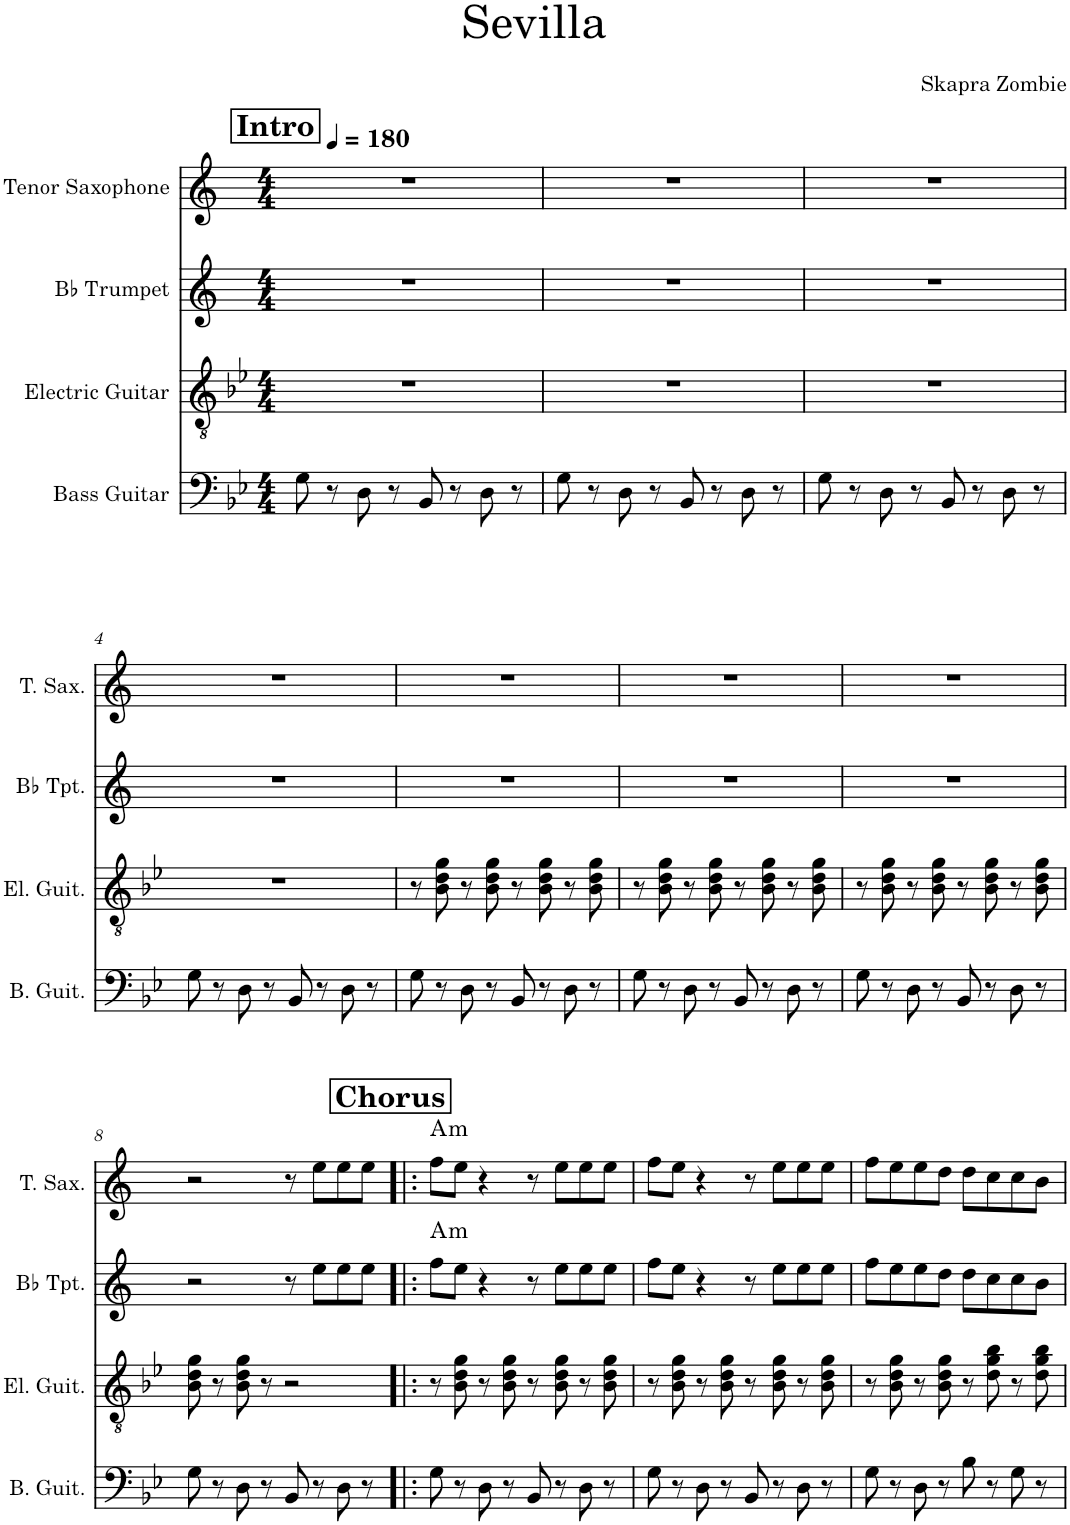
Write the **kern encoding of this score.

**kern	**kern	**kern	**harte	**kern	**harte
*part4	*part3	*part2	*part2	*part1	*part1
*staff4	*staff3	*staff2	*	*staff1	*
*I"Bass Guitar	*I"Electric Guitar	*I"Bb Trumpet	*	*I"Tenor Saxophone	*
*I'B. Guit.	*I'El. Guit.	*I'Bb Tpt.	*	*I'T. Sax.	*
*clefF4	*clefGv2	*clefG2	*	*clefG2	*
*Trd7c12	*	*Trd1c2	*	*Trd8c14	*
*k[b-e-]	*k[b-e-]	*k[]	*	*k[]	*
*M4/4	*M4/4	*M4/4	*	*M4/4	*
*MM180	*MM180	*MM180	*	*MM180	*
!!LO:REH:place=s1:a:B:cj:fs=14:t=Intro
=1	=1	=1	=1	=1	=1
8G\	1r	1r	.	1r	.
8r	.	.	.	.	.
8D\	.	.	.	.	.
8r	.	.	.	.	.
8BB-/	.	.	.	.	.
8r	.	.	.	.	.
8D\	.	.	.	.	.
8r	.	.	.	.	.
=2	=2	=2	=2	=2	=2
8G\	1r	1r	.	1r	.
8r	.	.	.	.	.
8D\	.	.	.	.	.
8r	.	.	.	.	.
8BB-/	.	.	.	.	.
8r	.	.	.	.	.
8D\	.	.	.	.	.
8r	.	.	.	.	.
=3	=3	=3	=3	=3	=3
8G\	1r	1r	.	1r	.
8r	.	.	.	.	.
8D\	.	.	.	.	.
8r	.	.	.	.	.
8BB-/	.	.	.	.	.
8r	.	.	.	.	.
8D\	.	.	.	.	.
8r	.	.	.	.	.
!!LO:LB:g=z
=4	=4	=4	=4	=4	=4
8G\	1r	1r	.	1r	.
8r	.	.	.	.	.
8D\	.	.	.	.	.
8r	.	.	.	.	.
8BB-/	.	.	.	.	.
8r	.	.	.	.	.
8D\	.	.	.	.	.
8r	.	.	.	.	.
=5	=5	=5	=5	=5	=5
8G\	8r	1r	.	1r	.
8r	8B-\ 8d\ 8g\	.	.	.	.
8D\	8r	.	.	.	.
8r	8B-\ 8d\ 8g\	.	.	.	.
8BB-/	8r	.	.	.	.
8r	8B-\ 8d\ 8g\	.	.	.	.
8D\	8r	.	.	.	.
8r	8B-\ 8d\ 8g\	.	.	.	.
=6	=6	=6	=6	=6	=6
8G\	8r	1r	.	1r	.
8r	8B-\ 8d\ 8g\	.	.	.	.
8D\	8r	.	.	.	.
8r	8B-\ 8d\ 8g\	.	.	.	.
8BB-/	8r	.	.	.	.
8r	8B-\ 8d\ 8g\	.	.	.	.
8D\	8r	.	.	.	.
8r	8B-\ 8d\ 8g\	.	.	.	.
=7	=7	=7	=7	=7	=7
8G\	8r	1r	.	1r	.
8r	8B-\ 8d\ 8g\	.	.	.	.
8D\	8r	.	.	.	.
8r	8B-\ 8d\ 8g\	.	.	.	.
8BB-/	8r	.	.	.	.
8r	8B-\ 8d\ 8g\	.	.	.	.
8D\	8r	.	.	.	.
8r	8B-\ 8d\ 8g\	.	.	.	.
!!LO:LB:g=z
=8	=8	=8	=8	=8	=8
8G\	8B-\ 8d\ 8g\	2r	.	2r	.
8r	8r	.	.	.	.
8D\	8B-\ 8d\ 8g\	.	.	.	.
8r	8r	.	.	.	.
8BB-/	2r	8r	.	8r	.
8r	.	8ee\L	.	8ee\L	.
8D\	.	8ee\	.	8ee\	.
8r	.	8ee\J	.	8ee\J	.
!!LO:REH:place=s1:a:B:cj:fs=14:t=Chorus
=9!|:	=9!|:	=9!|:	=9!|:	=9!|:	=9!|:
!	!	!	!LO:H:kt=m	!	!LO:H:kt=m
8G\	8r	8ff\L	A:min	8ff\L	A:min
8r	8B-\ 8d\ 8g\	8ee\J	.	8ee\J	.
8D\	8r	4r	.	4r	.
8r	8B-\ 8d\ 8g\	.	.	.	.
8BB-/	8r	8r	.	8r	.
8r	8B-\ 8d\ 8g\	8ee\L	.	8ee\L	.
8D\	8r	8ee\	.	8ee\	.
8r	8B-\ 8d\ 8g\	8ee\J	.	8ee\J	.
=10	=10	=10	=10	=10	=10
8G\	8r	8ff\L	.	8ff\L	.
8r	8B-\ 8d\ 8g\	8ee\J	.	8ee\J	.
8D\	8r	4r	.	4r	.
8r	8B-\ 8d\ 8g\	.	.	.	.
8BB-/	8r	8r	.	8r	.
8r	8B-\ 8d\ 8g\	8ee\L	.	8ee\L	.
8D\	8r	8ee\	.	8ee\	.
8r	8B-\ 8d\ 8g\	8ee\J	.	8ee\J	.
=11	=11	=11	=11	=11	=11
8G\	8r	8ff\L	.	8ff\L	.
8r	8B-\ 8d\ 8g\	8ee\	.	8ee\	.
8D\	8r	8ee\	.	8ee\	.
8r	8B-\ 8d\ 8g\	8dd\J	.	8dd\J	.
8B-\	8r	8dd\L	.	8dd\L	.
8r	8d\ 8g\ 8b-\	8cc\	.	8cc\	.
8G\	8r	8cc\	.	8cc\	.
8r	8d\ 8g\ 8b-\	8b\J	.	8b\J	.
=	=	=	=	=	=
*-	*-	*-	*-	*-	*-
